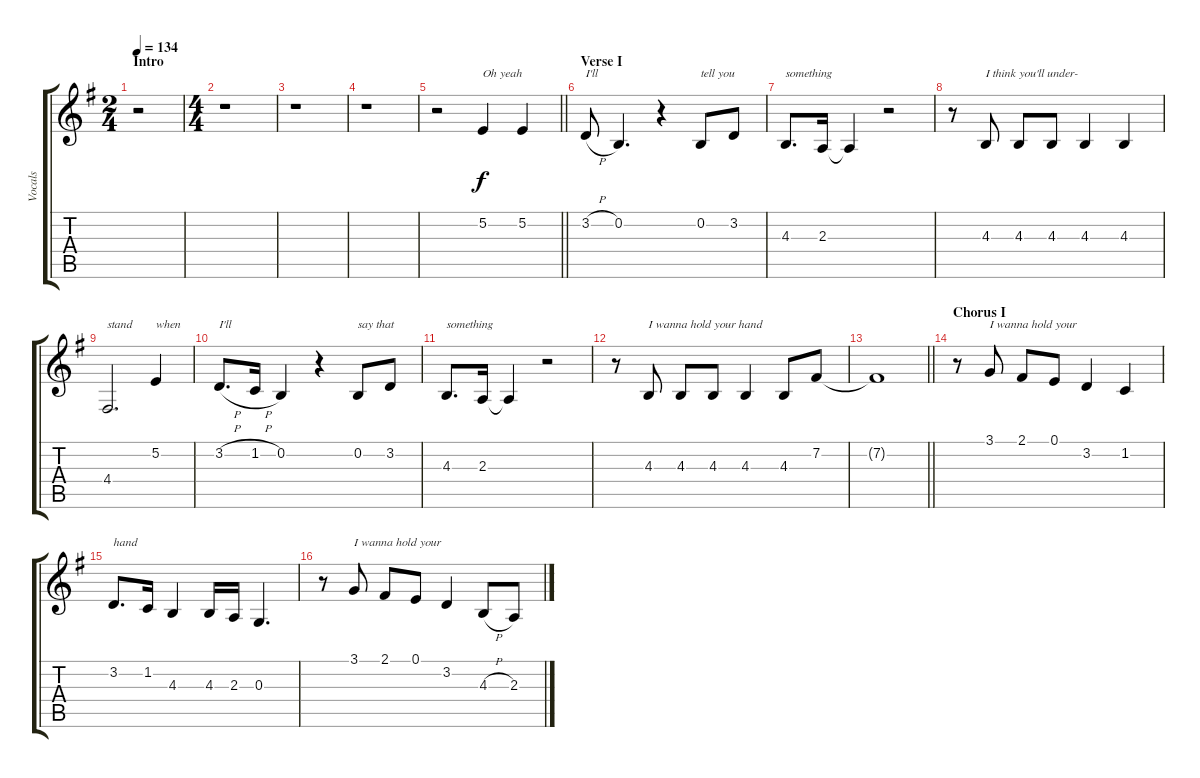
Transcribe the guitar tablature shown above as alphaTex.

\track ("Vocals" "Vocals") {instrument altosax}
\staff {score tabs}
\tuning (E4 B3 G3 D3 A2 E2) {hide}
\ts (2 4)
\section ("" "Intro")
\tempo 134
\clef g2
\ks g
r.2{dy f instrument altosax} |
\ts (4 4)
r.1 |
r.1 |
r.1 |
\barLineRight lightlight
r.2 5.2.4{txt "Oh yeah"} 5.2.4 |
\section ("" "Verse I")
3.2{h}.8{txt "I'll"} 0.2.4{d} r.4 0.2.8{txt "tell you"} 3.2.8 |
4.3.8{d txt "something"} 2.3.16 2.3{t}.4 r.2 |
r.8 4.3.8{txt "I think you'll under-"} 4.3.8 4.3.8 4.3.4 4.3.4 |
4.4.2{d txt "stand"} 5.2.4{txt "when"} |
3.2{h}.8{d txt "I'll"} 1.2{h}.16 0.2.4 r.4 0.2.8{txt "say that"} 3.2.8 |
4.3.8{d txt "something"} 2.3.16 2.3{t}.4 r.2 |
r.8 4.3.8{txt "I wanna hold your hand"} 4.3.8 4.3.8 4.3.4 4.3.8 7.2.8 |
\barLineRight lightlight
7.2{t}.1 |
\section ("" "Chorus I")
r.8 3.1.8{txt "I wanna hold your"} 2.1.8 0.1.8 3.2.4 1.2.4 |
3.2.8{d txt "hand"} 1.2.16 4.3.4 4.3.16 2.3.16 0.3.4{d} |
r.8 3.1.8{txt "I wanna hold your"} 2.1.8 0.1.8 3.2.4 4.3{h}.8 2.3.8
